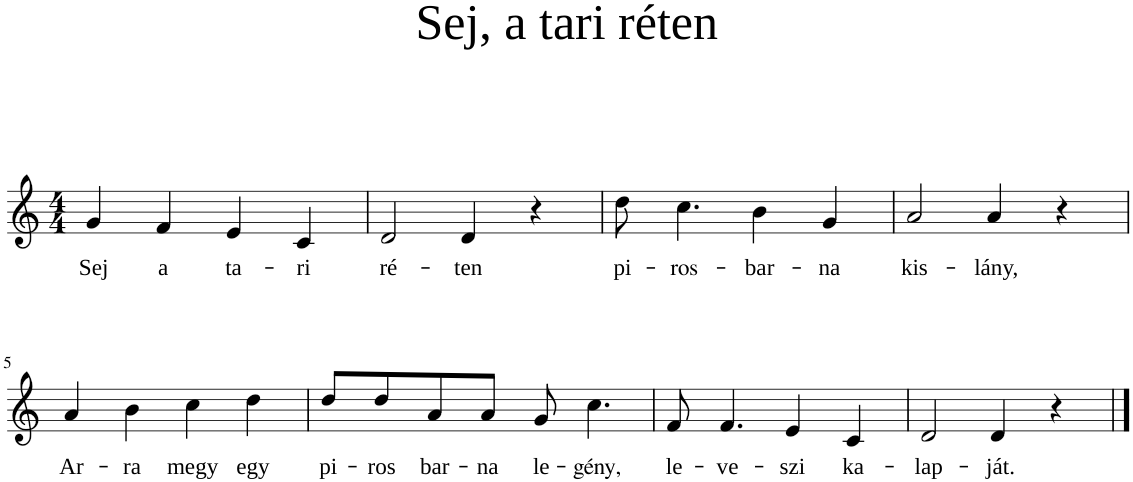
**kern	**text
*part1	*part1
*staff1	*staff1
*I"Piano	*
*I'Pno	*
*clefG2	*
*k[]	*
*M4/4	*
=1	=1
!	!LO:LY:b
4g/	Sej
!	!LO:LY:b
4f/	a
!	!LO:LY:b
4e/	ta-
!	!LO:LY:b
4c/	-ri
=2	=2
!	!LO:LY:b
2d/	ré-
!	!LO:LY:b
4d/	-ten
4r	.
=3	=3
!	!LO:LY:b
8dd\	pi-
!	!LO:LY:b
4.cc\	-ros-
!	!LO:LY:b
4b\	-bar-
!	!LO:LY:b
4g/	-na
=4	=4
!	!LO:LY:b
2a/	kis-
!	!LO:LY:b
4a/	-lány,
4r	.
!!LO:LB:g=z
=5	=5
!	!LO:LY:b
4a/	Ar-
!	!LO:LY:b
4b\	-ra
!	!LO:LY:b
4cc\	megy
!	!LO:LY:b
4dd\	egy
=6	=6
!	!LO:LY:b
8dd/L	pi-
!	!LO:LY:b
8dd/	-ros
!	!LO:LY:b
8a/	bar-
!	!LO:LY:b
8a/J	-na
!	!LO:LY:b
8g/	le-
!	!LO:LY:b
4.cc\	-gény,
=7	=7
!	!LO:LY:b
8f/	le-
!	!LO:LY:b
4.f/	-ve-
!	!LO:LY:b
4e/	-szi
!	!LO:LY:b
4c/	ka-
=8	=8
!	!LO:LY:b
2d/	-lap-
!	!LO:LY:b
4d/	-ját.
4r	.
==	==
*-	*-
